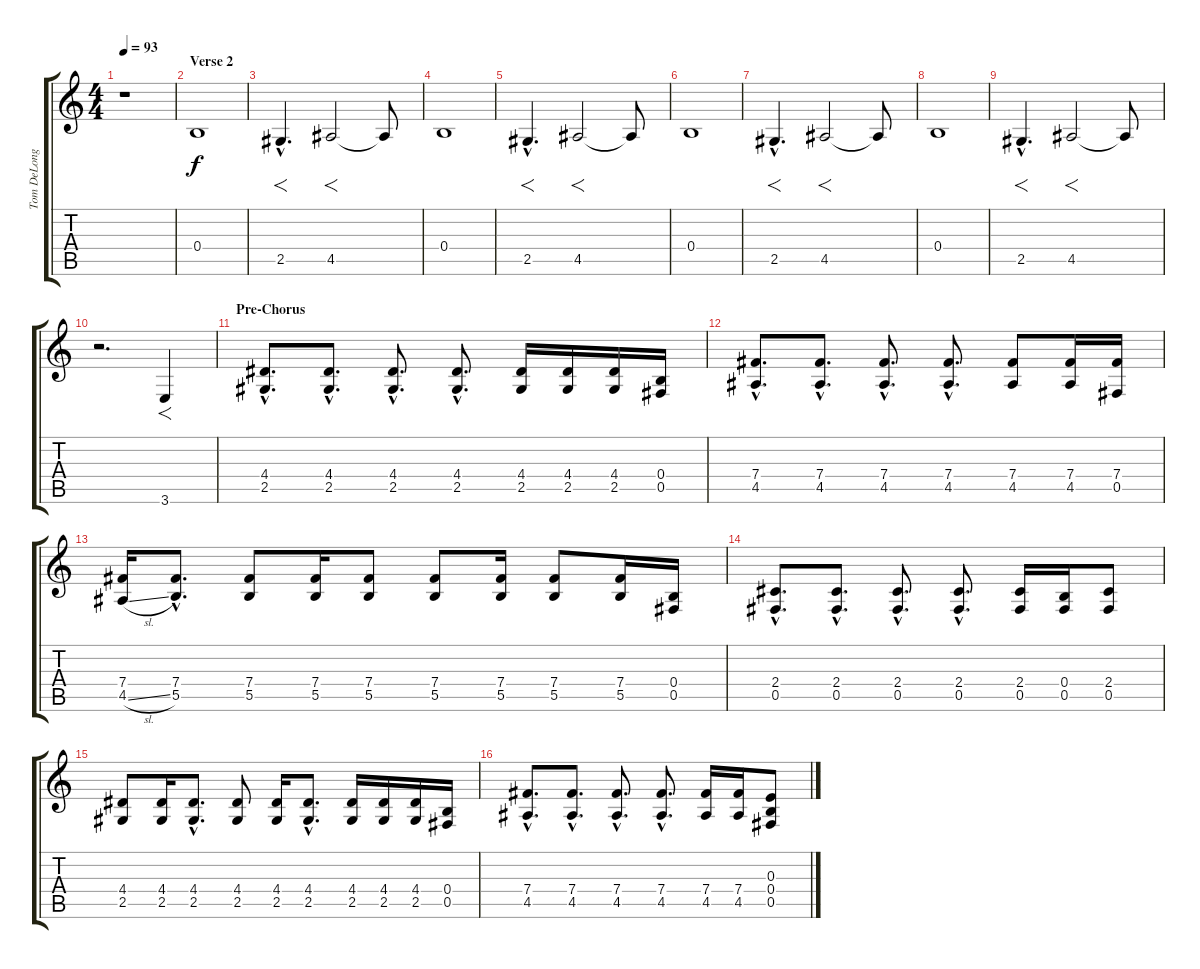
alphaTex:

\track ("Tom DeLonge" "Tom DeLong") {instrument distortionguitar}
\staff {score tabs}
\tuning (Db4 Ab3 E3 B2 Gb2 Db2) {hide}
\ts (4 4)
\tempo 93
\clef g2
\ks c
r.1{dy f} |
\section ("" "Verse 2")
0.4.1{volume 5 instrument distortionguitar} |
2.5{hac}.4{f d volume 12} 4.5.2{f} 4.5{t}.8 |
0.4.1{volume 5 instrument distortionguitar} |
2.5{hac}.4{f d volume 12} 4.5.2{f} 4.5{t}.8 |
0.4.1{volume 5 instrument distortionguitar} |
2.5{hac}.4{f d volume 12} 4.5.2{f} 4.5{t}.8 |
0.4.1{volume 5 instrument distortionguitar} |
2.5{hac}.4{f d volume 12} 4.5.2{f} 4.5{t}.8 |
r.2{d} 3.6.4{f} |
\section ("" "Pre-Chorus")
(4.4{hac} 2.5{hac}).8{d balance 8 instrument distortionguitar} (4.4{hac} 2.5{hac}).8{d} (4.4{hac} 2.5{hac}).8{d} (4.4{hac} 2.5{hac}).8{d} (4.4 2.5).16 (4.4 2.5).16 (4.4 2.5).16 (0.4 0.5).16 |
(7.4{hac} 4.5{hac}).8{d} (7.4{hac} 4.5{hac}).8{d} (7.4{hac} 4.5{hac}).8{d} (7.4{hac} 4.5{hac}).8{d} (7.4 4.5).8 (7.4 4.5).16 (7.4 0.5).16 |
(7.4 4.5{sl}).16 (7.4{hac} 5.5{hac}).8{d} (7.4 5.5).8 (7.4 5.5).16 (7.4 5.5).8 (7.4 5.5).8 (7.4 5.5).16 (7.4 5.5).8 (7.4 5.5).16 (0.4 0.5).16 |
(2.4{hac} 0.5{hac}).8{d} (2.4{hac} 0.5{hac}).8{d} (2.4{hac} 0.5{hac}).8{d} (2.4{hac} 0.5{hac}).8{d} (2.4 0.5).16 (0.4 0.5).16 (2.4 0.5).8 |
(4.4 2.5).8{instrument distortionguitar} (4.4 2.5).16 (4.4{hac} 2.5{hac}).8{d} (4.4 2.5).8 (4.4 2.5).16 (4.4{hac} 2.5{hac}).8{d} (4.4 2.5).16 (4.4 2.5).16 (4.4 2.5).16 (0.4 0.5).16 |
(7.4{hac} 4.5{hac}).8{d} (7.4{hac} 4.5{hac}).8{d} (7.4{hac} 4.5{hac}).8{d} (7.4{hac} 4.5{hac}).8{d} (7.4 4.5).16 (7.4 4.5).16 (0.3 0.4 0.5).8
